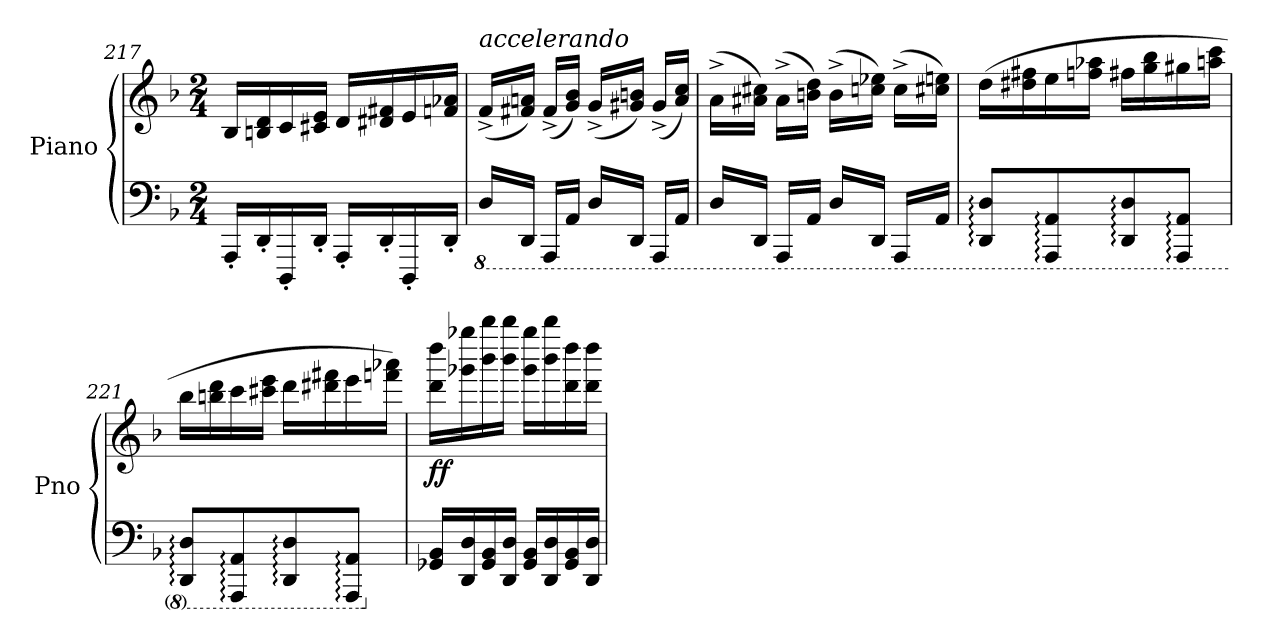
**kern	**kern	**dynam
*part1	*part1	*part1
*staff2	*staff1	*staff1/2
*I"Piano	*	*
*I'Pno	*	*
!!LO:LB:g=z
*clefF4	*clefG2	*
*k[b-]	*k[b-]	*
*M2/4	*M2/4	*
=217	=217	=217
16AAA'/LL	16B-/LL	.
16DD'/	16Bn/ 16d/	.
16DDD'/	16c/	.
16DD'/JJ	16c#X/ 16e/JJ	.
16AAA'/LL	16d/LL	.
16DD'/	16d#X/ 16f#X/	.
16DDD'/	16e/	.
16DD'/JJ	16fn/ 16a-X/JJ	.
=218	=218	=218
*8ba	*	*
!	!LO:TX:a:i:t=accelerando	!
16DD/LL	(16f^/LL	.
16DDD/JJ	16f#X/ 16an/JJ)	.
16AAAA/LL	(16f#^/LL	.
16AAA/JJ	16g/ 16b-/JJ)	.
16DD/LL	(16g^/LL	.
16DDD/JJ	16g#X/ 16bn/JJ)	.
16AAAA/LL	(16g#^/LL	.
16AAA/JJ	16a/ 16cc/JJ)	.
=219	=219	=219
16DD/LL	(16a^\LL	.
16DDD/JJ	16a#X\ 16cc#X\JJ)	.
16AAAA/LL	(16a#^\LL	.
16AAA/JJ	16bn\ 16dd\JJ)	.
16DD/LL	(16b^\LL	.
16DDD/JJ	16ccn\ 16ee-X\JJ)	.
16AAAA/LL	(16cc^\LL	.
16AAA/JJ	16cc#X\ 16een\JJ)	.
!!LO:PB:g=z
=220	=220	=220
8DDD/:: 8DD/::L	(16dd\LL	.
.	16dd#X\ 16ff#X\	.
8AAAA/:: 8AAA/::	16ee\	.
.	16ffn\ 16aa-X\JJ	.
8DDD/:: 8DD/::	16ff#X\LL	.
.	16gg\ 16bb-\	.
8AAAA/:: 8AAA/::J	16gg#X\	.
.	16aan\ 16ccc\JJ	.
=221	=221	=221
8DDD/:: 8DD/::L	16bb-\LL	.
.	16bbn\ 16ddd\	.
8AAAA/:: 8AAA/::	16ccc\	.
.	16ccc#X\ 16eee\JJ	.
8DDD/:: 8DD/::	16ddd\LL	.
.	16ddd#X\ 16fff#X\	.
8AAAA/:: 8AAA/::J	16eee\	.
.	16fffn\ 16aaa-X\JJ)	.
=222	=222	=222
*X8ba	*	*
!	!	!LO:DY:b
16GG-X/ 16BB-/LL	16ddd\ 16dddd\LL	ff
16DD/ 16D/	16ggg-X\ 16gggg-X\	.
16GG-/ 16BB-/	16bbb-\ 16bbbb-\	.
16DD/ 16D/JJ	16bbb-\ 16bbbb-\JJ	.
16GG-/ 16BB-/LL	16ggg-\ 16gggg-\LL	.
16DD/ 16D/	16bbb-\ 16bbbb-\	.
16GG-/ 16BB-/	16ddd\ 16dddd\	.
16DD/ 16D/JJ	16ddd\ 16dddd\JJ	.
=	=	=
*-	*-	*-
